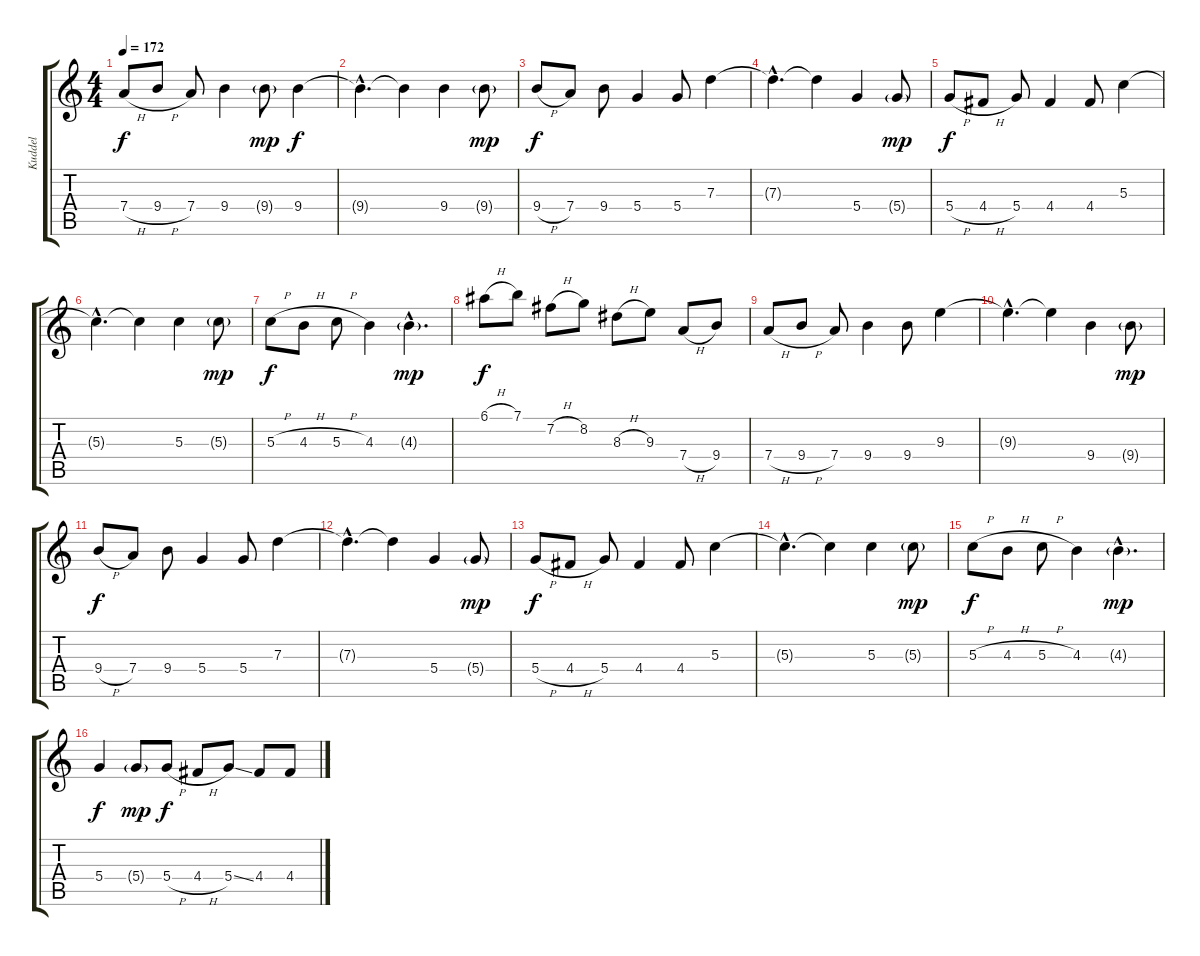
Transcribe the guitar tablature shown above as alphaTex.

\track ("Kuddel" "Kuddel") {instrument acousticguitarsteel}
\staff {score tabs}
\tuning (E4 B3 G3 D3 A2 E2) {hide}
\ts (4 4)
\tempo 172
\clef g2
\ks c
7.4{h}.8{dy f} 9.4{h}.8 7.4.8 9.4.4 9.4{g}.8{dy mp} 9.4.4{dy f} |
9.4{hac t}.4{d} 9.4{t}.4 9.4.4 9.4{g}.8{dy mp} |
9.4{h}.8{dy f} 7.4.8 9.4.8 5.4.4 5.4.8 7.3.4 |
7.3{hac t}.4{d} 7.3{t}.4 5.4.4 5.4{g}.8{dy mp} |
5.4{h}.8{dy f} 4.4{h}.8 5.4.8 4.4.4 4.4.8 5.3.4 |
5.3{hac t}.4{d} 5.3{t}.4 5.3.4 5.3{g}.8{dy mp} |
5.3{h}.8{dy f} 4.3{h}.8 5.3{h}.8 4.3.4 4.3{g hac}.4{d dy mp} |
6.1{h}.8{dy f} 7.1.8 7.2{h}.8 8.2.8 8.3{h}.8 9.3.8 7.4{h}.8 9.4.8 |
7.4{h}.8 9.4{h}.8 7.4.8 9.4.4 9.4.8 9.3.4 |
9.3{hac t}.4{d} 9.3{t}.4 9.4.4 9.4{g}.8{dy mp} |
9.4{h}.8{dy f} 7.4.8 9.4.8 5.4.4 5.4.8 7.3.4 |
7.3{hac t}.4{d} 7.3{t}.4 5.4.4 5.4{g}.8{dy mp} |
5.4{h}.8{dy f} 4.4{h}.8 5.4.8 4.4.4 4.4.8 5.3.4 |
5.3{hac t}.4{d} 5.3{t}.4 5.3.4 5.3{g}.8{dy mp} |
5.3{h}.8{dy f} 4.3{h}.8 5.3{h}.8 4.3.4 4.3{g hac}.4{d dy mp} |
5.4.4{dy f} 5.4{g}.8{dy mp} 5.4{h}.8{dy f} 4.4{h}.8 5.4{ss}.8 4.4.8 4.4.8
